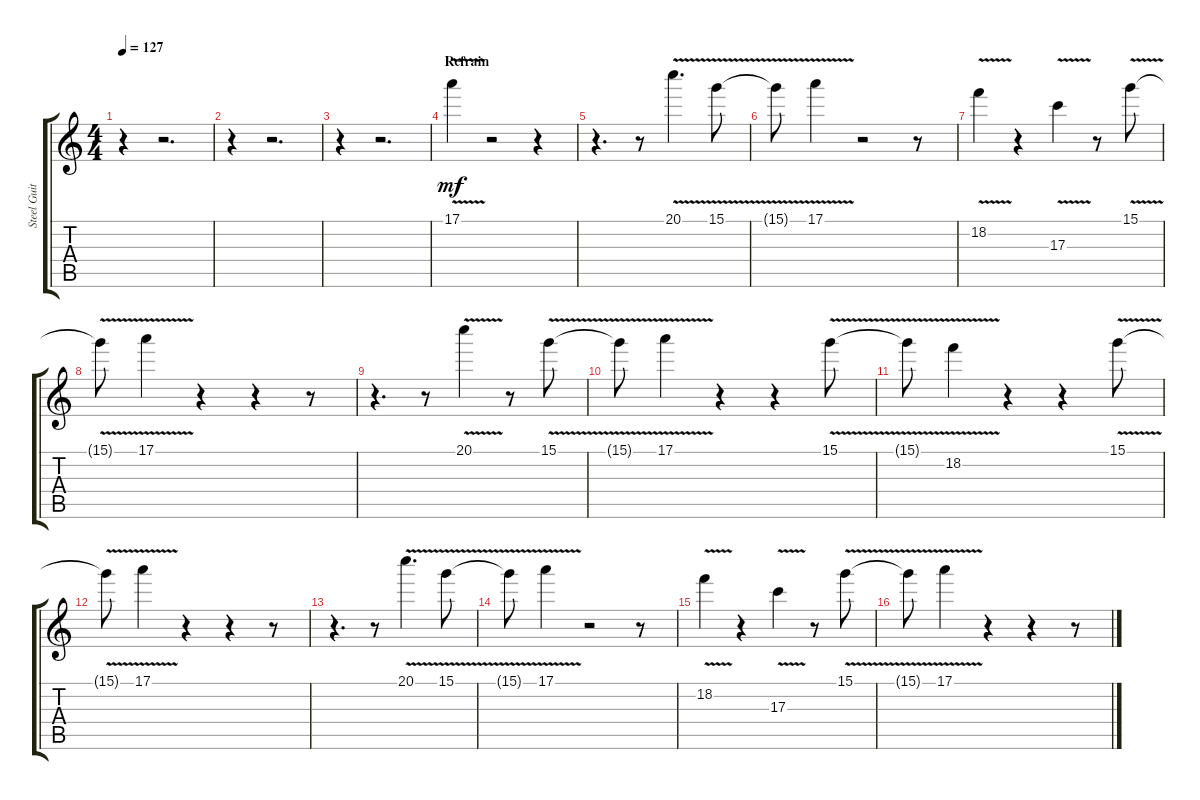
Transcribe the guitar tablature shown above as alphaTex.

\track ("Steel Guitar" "Steel Guit") {instrument acousticguitarsteel}
\staff {score tabs}
\tuning (E4 B3 G3 D3 A2 E2) {hide}
\ts (4 4)
\tempo 127
\clef g2
\ks c
r.4{dy mf} r.2{d} |
r.4 r.2{d} |
r.4 r.2{d} |
\section ("" "Refrain")
17.1{v}.4 r.2 r.4 |
r.4{d} r.8 20.1{v}.4{d} 15.1{v}.8 |
15.1{v t}.8 17.1{v}.4 r.2 r.8 |
18.2{v}.4 r.4 17.3{v}.4 r.8 15.1{v}.8 |
15.1{v t}.8 17.1{v}.4 r.4 r.4 r.8 |
r.4{d} r.8 20.1{v}.4 r.8 15.1{v}.8 |
15.1{v t}.8 17.1{v}.4 r.4 r.4 15.1{v}.8 |
15.1{v t}.8 18.2{v}.4 r.4 r.4 15.1{v}.8 |
15.1{v t}.8 17.1{v}.4 r.4 r.4 r.8 |
r.4{d} r.8 20.1{v}.4{d} 15.1{v}.8 |
15.1{v t}.8 17.1{v}.4 r.2 r.8 |
18.2{v}.4 r.4 17.3{v}.4 r.8 15.1{v}.8 |
15.1{v t}.8 17.1{v}.4 r.4 r.4 r.8
